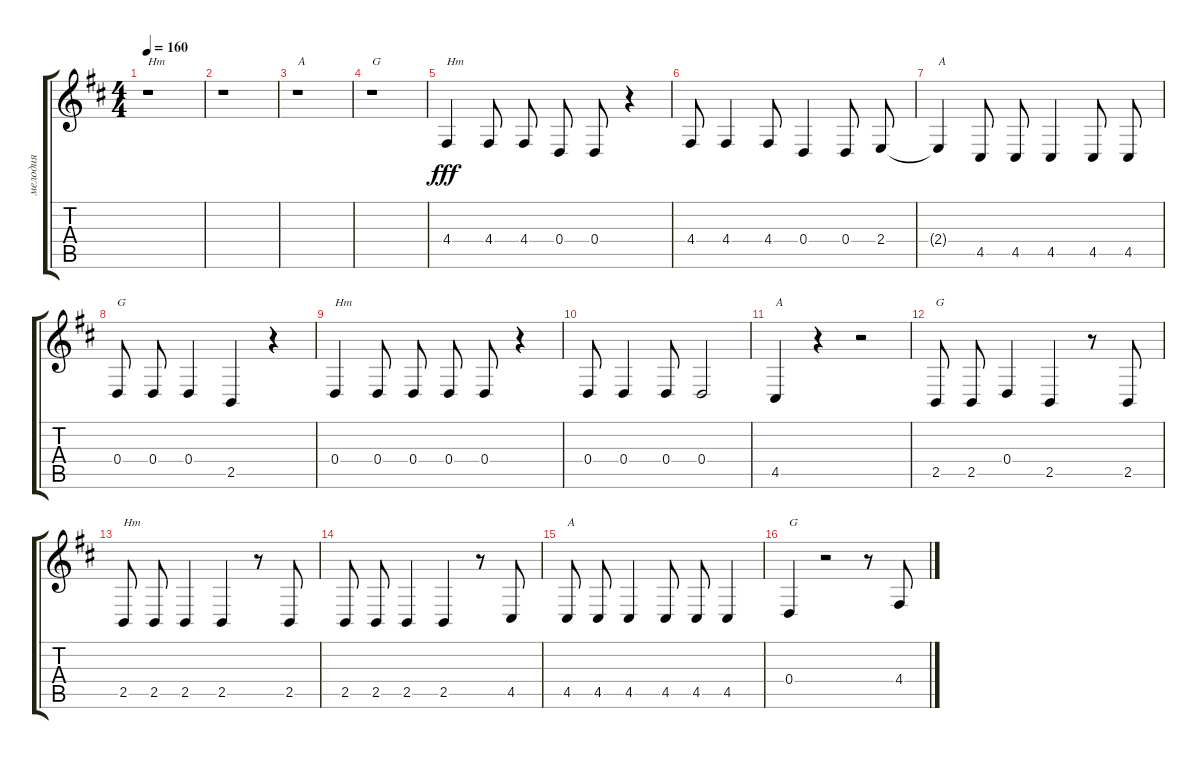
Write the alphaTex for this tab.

\track ("мелодия" "мелодия") {instrument accordion}
\staff {score tabs}
\tuning (E4 B3 G3 D3 A2 E2) {hide}
\ts (4 4)
\tempo 160
\clef g2
\ks bminor
r.1{txt "Hm" dy fff} |
r.1 |
r.1{txt "A"} |
r.1{txt "G"} |
4.4.4{txt "Hm"} 4.4.8{beam split} 4.4.8 0.4.8{beam split} 0.4.8 r.4 |
4.4.8 4.4.4 4.4.8 0.4.4 0.4.8{beam split} 2.4.8 |
2.4{t}.4{txt "A"} 4.5.8{beam split} 4.5.8 4.5.4 4.5.8{beam split} 4.5.8 |
0.4.8{txt "G" beam split} 0.4.8 0.4.4 2.5.4 r.4 |
0.4.4{txt "Hm"} 0.4.8{beam split} 0.4.8 0.4.8{beam split} 0.4.8 r.4 |
0.4.8 0.4.4 0.4.8 0.4.2 |
4.5.4{txt "A"} r.4 r.2 |
2.5.8{txt "G" beam split} 2.5.8 0.4.4 2.5.4 r.8 2.5.8 |
2.5.8{txt "Hm" beam split} 2.5.8 2.5.4 2.5.4 r.8 2.5.8 |
2.5.8{beam split} 2.5.8 2.5.4 2.5.4 r.8 4.5.8 |
4.5.8{txt "A" beam split} 4.5.8 4.5.4 4.5.8{beam split} 4.5.8 4.5.4 |
0.4.4{txt "G"} r.2 r.8 4.4.8
